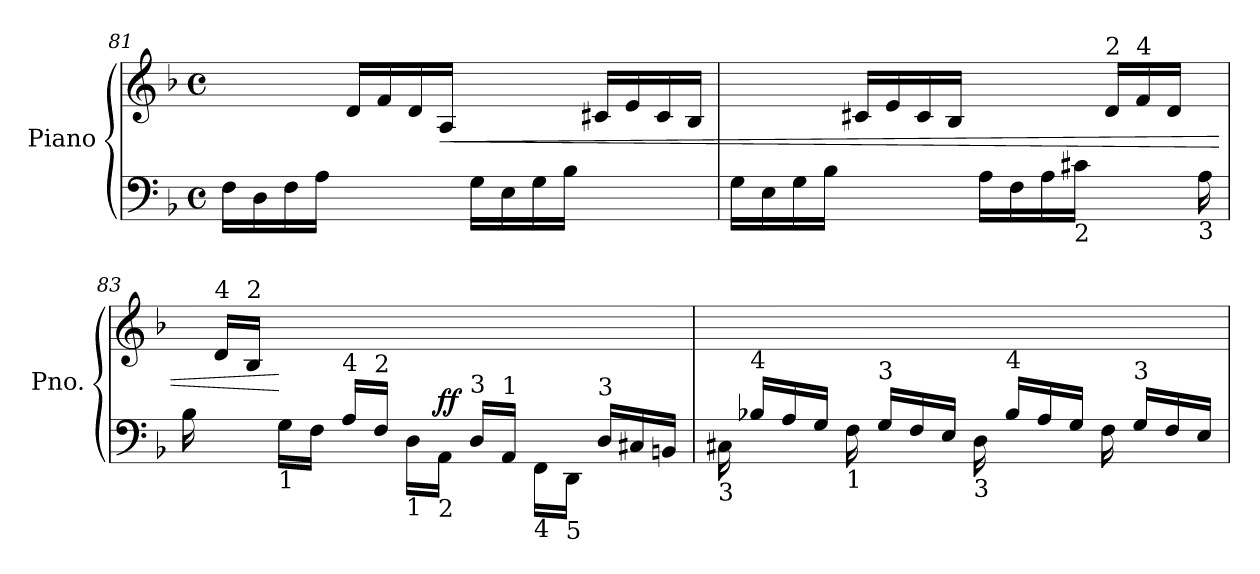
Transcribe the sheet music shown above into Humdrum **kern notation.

**kern	**kern	**dynam
*part1	*part1	*part1
*staff2	*staff1	*staff1/2
*I"Piano	*	*
*I'Pno.	*	*
*clefF4	*clefG2	*
*k[b-]	*k[b-]	*
*M4/4	*M4/4	*
*met(c)	*met(c)	*
=81	=81	=81
16F\LL	4ryy	.
16D\	.	.
16F\	.	.
16A\JJ	.	.
16ryy	16d/LL	.
16ryy	16f/	.
16ryy	16d/	.
!	!	!LO:HP:b
16ryy	16A/JJ	<
16G\LL	4ryy	.
16E\	.	.
16G\	.	.
16B-\JJ	.	.
16ryy	16c#X/LL	.
16ryy	16e/	.
16ryy	16c#/	.
16ryy	16B-/JJ	.
!!LO:PB:g=z
=82	=82	=82
16G\LL	4ryy	.
16E\	.	.
16G\	.	.
16B-\JJ	.	.
4ryy	16c#X/LL	.
.	16e/	.
.	16c#/	.
.	16B-/JJ	.
16A\LL	4ryy	.
16F\	.	.
16A\	.	.
!LO:TX:b:t=2	!	!
16c#X\JJ	.	.
!	!LO:TX:a:t=2	!
8.ryy	16d/LL	.
!	!LO:TX:a:t=4	!
.	16f/	.
.	16d/JJ	.
!LO:TX:b:t=3	!	!
16A\	16ryy	.
=83	=83	=83
16B-\	16ryy	.
!	!LO:TX:a:t=4	!
8ryy	16d/LL	.
!	!LO:TX:a:t=2	!
.	16B-/JJ	.
!LO:TX:b:t=1	!	!
16G\LL	16ryy	[
16F\JJ	4ryy	.
!LO:TX:a:t=4	!	!
16A/LL	.	.
!LO:TX:a:t=2	!	!
16F/JJ	.	.
!LO:TX:b:t=1	!	!
16D\LL	.	.
!LO:TX:b:t=2	!	!
!	!	!LO:DY:a=2
16AA\JJ	2ryy	ff
!LO:TX:a:t=3	!	!
16D/LL	.	.
!LO:TX:a:t=1	!	!
16AA/JJ	.	.
!LO:TX:b:t=4	!	!
16FF\LL	.	.
!LO:TX:b:t=5	!	!
16DD\JJ	.	.
!LO:TX:a:t=3	!	!
16D/LL	.	.
16C#X/	.	.
16BBn/JJ	.	.
!!LO:LB:g=z
=84	=84	=84
!LO:TX:b:t=3	!	!
16C#X\	1ryy	.
!LO:TX:a:t=4	!	!
16B-X/LL	.	.
16A/	.	.
16G/JJ	.	.
!LO:TX:b:t=1	!	!
16F\	.	.
!LO:TX:a:t=3	!	!
16G/LL	.	.
16F/	.	.
16E/JJ	.	.
!LO:TX:b:t=3	!	!
16D\	.	.
!LO:TX:a:t=4	!	!
16B-/LL	.	.
16A/	.	.
16G/JJ	.	.
16F\	.	.
!LO:TX:a:t=3	!	!
16G/LL	.	.
16F/	.	.
16E/JJ	.	.
=	=	=
*-	*-	*-
